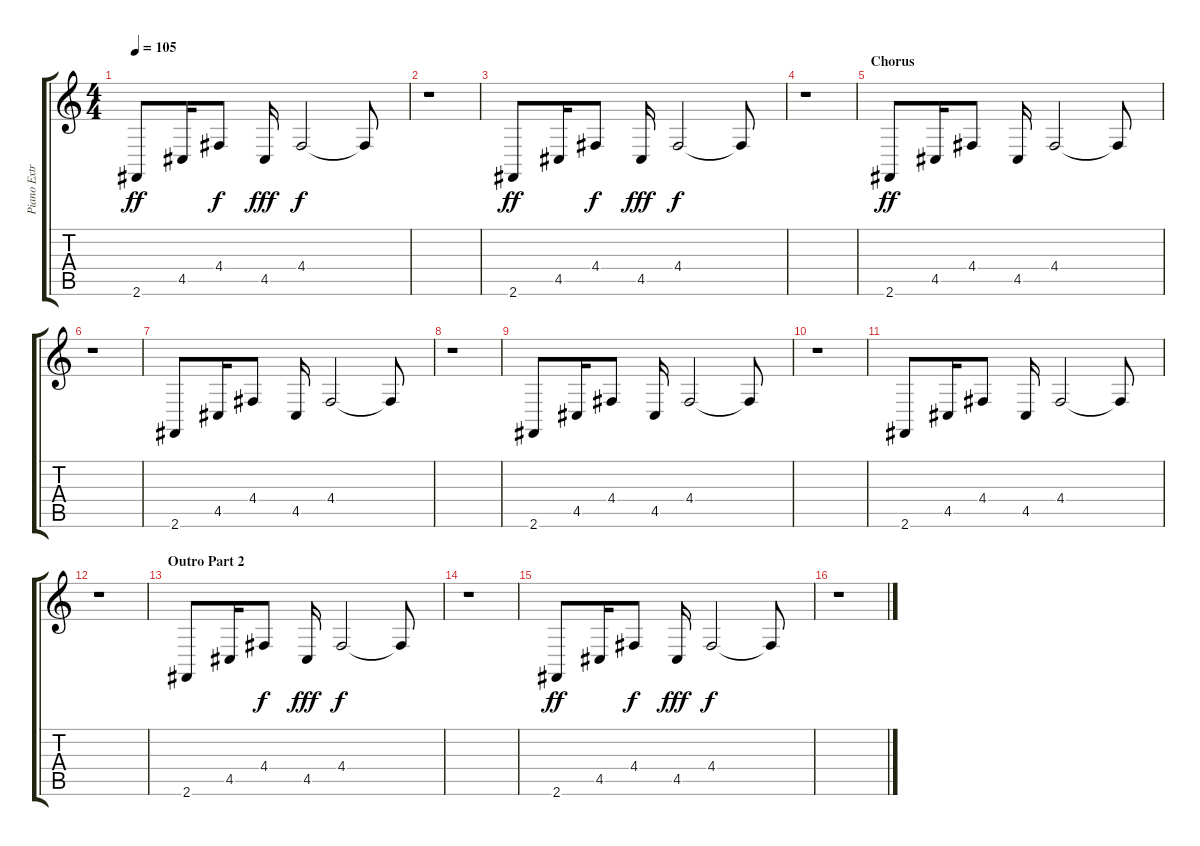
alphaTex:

\track ("Piano Extra Left" "Piano Extr") {instrument acousticgrandpiano}
\staff {score tabs}
\tuning (E4 B3 G3 D3 A2 E2) {hide}
\ts (4 4)
\tempo 105
\clef g2
\ks c
2.6.8{dy ff} 4.5.16 4.4.8{dy f} 4.5.16{dy fff} 4.4.2{dy f} 4.4{t}.8 |
r.1 |
2.6.8{dy ff} 4.5.16 4.4.8{dy f} 4.5.16{dy fff} 4.4.2{dy f} 4.4{t}.8 |
r.1 |
\section ("" "Chorus")
2.6.8{dy ff} 4.5.16 4.4.8 4.5.16 4.4.2 4.4{t}.8 |
r.1 |
2.6.8 4.5.16 4.4.8 4.5.16 4.4.2 4.4{t}.8 |
r.1 |
2.6.8 4.5.16 4.4.8 4.5.16 4.4.2 4.4{t}.8 |
r.1 |
2.6.8 4.5.16 4.4.8 4.5.16 4.4.2 4.4{t}.8 |
r.1 |
\section ("" "Outro Part 2")
2.6.8 4.5.16 4.4.8{dy f} 4.5.16{dy fff} 4.4.2{dy f} 4.4{t}.8 |
r.1 |
2.6.8{dy ff} 4.5.16 4.4.8{dy f} 4.5.16{dy fff} 4.4.2{dy f} 4.4{t}.8 |
r.1
